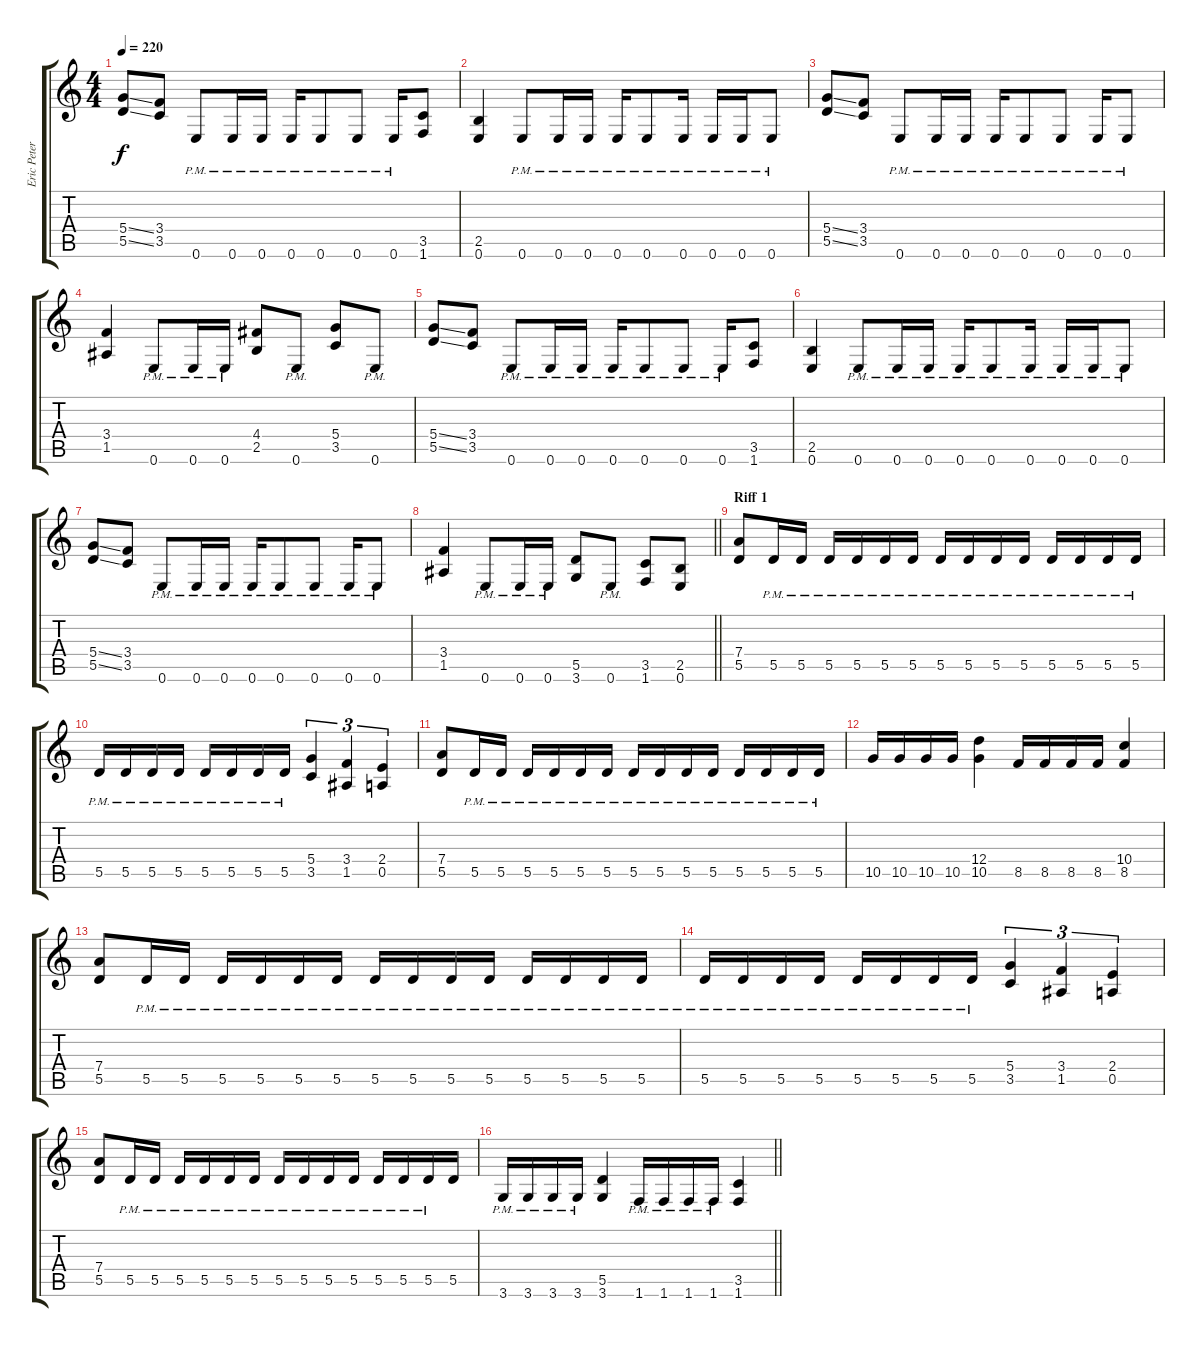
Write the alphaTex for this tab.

\track ("Eric Peterson (Rhytm Guitar)" "Eric Peter") {instrument distortionguitar}
\staff {score tabs}
\tuning (E4 B3 G3 D3 A2 E2) {hide}
\ts (4 4)
\tempo 220
\clef g2
\ks c
(5.4{ss} 5.5{ss}).8{dy f} (3.4 3.5).8 0.6{pm}.8 0.6{pm}.16 0.6{pm}.16 0.6{pm}.16 0.6{pm}.8 0.6{pm}.8 0.6{pm}.16 (3.5 1.6).8 |
(2.5 0.6).4 0.6{pm}.8 0.6{pm}.16 0.6{pm}.16 0.6{pm}.16 0.6{pm}.8 0.6{pm}.16 0.6{pm}.16 0.6{pm}.16 0.6{pm}.8 |
(5.4{ss} 5.5{ss}).8 (3.4 3.5).8 0.6{pm}.8 0.6{pm}.16 0.6{pm}.16 0.6{pm}.16 0.6{pm}.8 0.6{pm}.8 0.6{pm}.16 0.6{pm}.8 |
(3.4 1.5).4 0.6{pm}.8 0.6{pm}.16 0.6{pm}.16 (4.4 2.5).8 0.6{pm}.8 (5.4 3.5).8 0.6{pm}.8 |
(5.4{ss} 5.5{ss}).8 (3.4 3.5).8 0.6{pm}.8 0.6{pm}.16 0.6{pm}.16 0.6{pm}.16 0.6{pm}.8 0.6{pm}.8 0.6{pm}.16 (3.5 1.6).8 |
(2.5 0.6).4 0.6{pm}.8 0.6{pm}.16 0.6{pm}.16 0.6{pm}.16 0.6{pm}.8 0.6{pm}.16 0.6{pm}.16 0.6{pm}.16 0.6{pm}.8 |
(5.4{ss} 5.5{ss}).8 (3.4 3.5).8 0.6{pm}.8 0.6{pm}.16 0.6{pm}.16 0.6{pm}.16 0.6{pm}.8 0.6{pm}.8 0.6{pm}.16 0.6{pm}.8 |
\barLineRight lightlight
(3.4 1.5).4 0.6{pm}.8 0.6{pm}.16 0.6{pm}.16 (5.5 3.6).8 0.6{pm}.8 (3.5 1.6).8 (2.5 0.6).8 |
\section ("" "Riff 1")
(7.4 5.5).8 5.5{pm}.16 5.5{pm}.16 5.5{pm}.16 5.5{pm}.16 5.5{pm}.16 5.5{pm}.16 5.5{pm}.16 5.5{pm}.16 5.5{pm}.16 5.5{pm}.16 5.5{pm}.16 5.5{pm}.16 5.5{pm}.16 5.5{pm}.16 |
5.5{pm}.16 5.5{pm}.16 5.5{pm}.16 5.5{pm}.16 5.5{pm}.16 5.5{pm}.16 5.5{pm}.16 5.5{pm}.16 (5.4 3.5).4{tu (3 2)} (3.4 1.5).4{tu (3 2)} (2.4 0.5).4{tu (3 2)} |
(7.4 5.5).8 5.5{pm}.16 5.5{pm}.16 5.5{pm}.16 5.5{pm}.16 5.5{pm}.16 5.5{pm}.16 5.5{pm}.16 5.5{pm}.16 5.5{pm}.16 5.5{pm}.16 5.5{pm}.16 5.5{pm}.16 5.5{pm}.16 5.5{pm}.16 |
10.5.16 10.5.16 10.5.16 10.5.16 (12.4 10.5).4 8.5.16 8.5.16 8.5.16 8.5.16 (10.4 8.5).4 |
(7.4 5.5).8 5.5{pm}.16 5.5{pm}.16 5.5{pm}.16 5.5{pm}.16 5.5{pm}.16 5.5{pm}.16 5.5{pm}.16 5.5{pm}.16 5.5{pm}.16 5.5{pm}.16 5.5{pm}.16 5.5{pm}.16 5.5{pm}.16 5.5{pm}.16 |
5.5{pm}.16 5.5{pm}.16 5.5{pm}.16 5.5{pm}.16 5.5{pm}.16 5.5{pm}.16 5.5{pm}.16 5.5{pm}.16 (5.4 3.5).4{tu (3 2)} (3.4 1.5).4{tu (3 2)} (2.4 0.5).4{tu (3 2)} |
(7.4 5.5).8 5.5{pm}.16 5.5{pm}.16 5.5{pm}.16 5.5{pm}.16 5.5{pm}.16 5.5{pm}.16 5.5{pm}.16 5.5{pm}.16 5.5{pm}.16 5.5{pm}.16 5.5{pm}.16 5.5{pm}.16 5.5{pm}.16 5.5.16 |
\barLineRight lightlight
3.6{pm}.16 3.6{pm}.16 3.6{pm}.16 3.6{pm}.16 (5.5 3.6).4 1.6{pm}.16 1.6{pm}.16 1.6{pm}.16 1.6{pm}.16 (3.5 1.6).4
